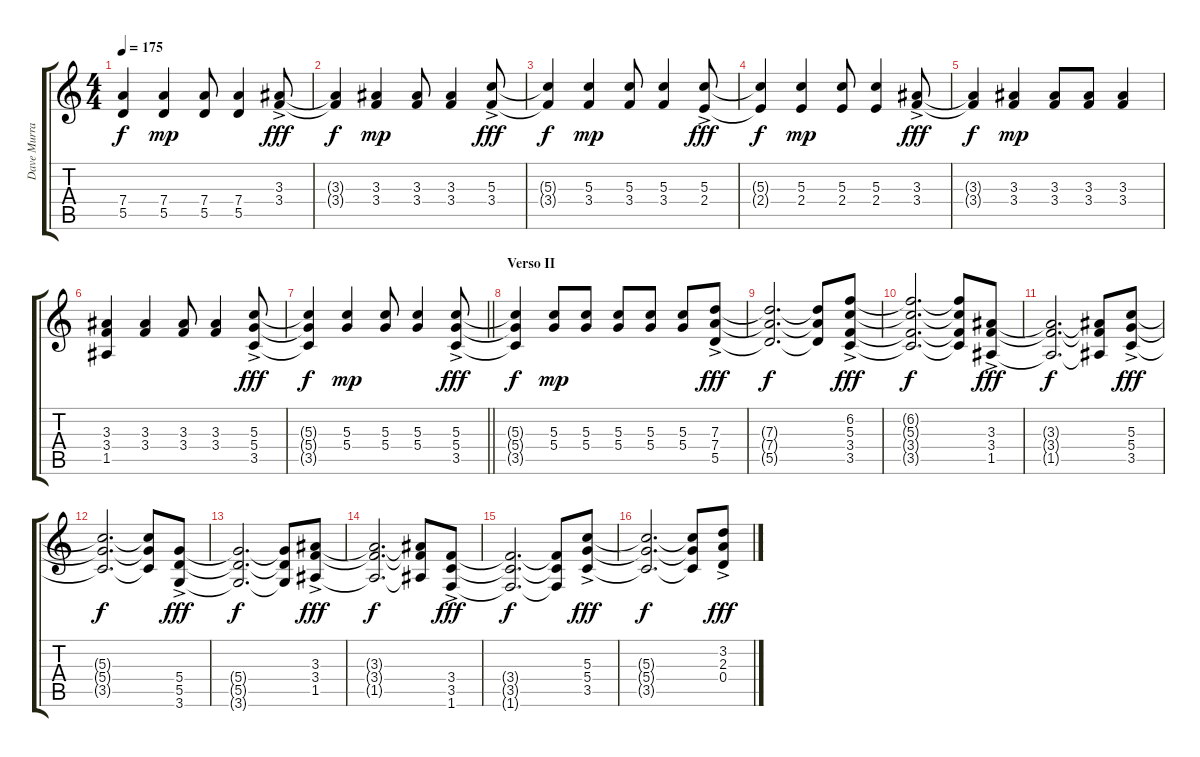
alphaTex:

\track ("Dave Murray" "Dave Murra") {instrument overdrivenguitar}
\staff {score tabs}
\tuning (E4 B3 G3 D3 A2 E2) {hide}
\ts (4 4)
\tempo 175
\clef g2
\ks c
(7.4{t} 5.5{t}).4{dy f} (7.4 5.5).4{dy mp} (7.4 5.5).8 (7.4 5.5).4 (3.3{ac} 3.4{ac}).8{dy fff} |
(3.3{t} 3.4{t}).4{dy f} (3.3 3.4).4{dy mp} (3.3 3.4).8 (3.3 3.4).4 (5.3{ac} 3.4{ac}).8{dy fff} |
(5.3{t} 3.4{t}).4{dy f} (5.3 3.4).4{dy mp} (5.3 3.4).8 (5.3 3.4).4 (5.3{ac} 2.4{ac}).8{dy fff} |
(5.3{t} 2.4{t}).4{dy f} (5.3 2.4).4{dy mp} (5.3 2.4).8 (5.3 2.4).4 (3.3{ac} 3.4{ac}).8{dy fff} |
(3.3{t} 3.4{t}).4{dy f} (3.3 3.4).4{dy mp} (3.3 3.4).8 (3.3 3.4).8 (3.3 3.4).4 |
(3.3 3.4 1.5).4 (3.3 3.4).4 (3.3 3.4).8 (3.3 3.4).4 (5.3{ac} 5.4{ac} 3.5{ac}).8{dy fff} |
\barLineRight lightlight
(5.3{t} 5.4{t} 3.5{t}).4{dy f} (5.3 5.4).4{dy mp} (5.3 5.4).8 (5.3 5.4).4 (5.3{ac} 5.4{ac} 3.5{ac}).8{dy fff} |
\section ("" "Verso II")
(5.3{t} 5.4{t} 3.5{t}).4{dy f} (5.3 5.4).8{dy mp} (5.3 5.4).8 (5.3 5.4).8 (5.3 5.4).8 (5.3 5.4).8 (7.3{ac} 7.4{ac} 5.5{ac}).8{dy fff} |
(7.3{t} 7.4{t} 5.5{t}).2{d dy f} (7.3{t} 7.4{t} 5.5{t}).8 (6.2{ac} 5.3{ac} 3.4{ac} 3.5{ac}).8{dy fff} |
(6.2{t} 5.3{t} 3.4{t} 3.5{t}).2{d dy f} (6.2{t} 5.3{t} 3.4{t} 3.5{t}).8 (3.3{ac} 3.4{ac} 1.5{ac}).8{dy fff} |
(3.3{t} 3.4{t} 1.5{t}).2{d dy f} (3.3{t} 3.4{t} 1.5{t}).8 (5.3{ac} 5.4{ac} 3.5{ac}).8{dy fff} |
(5.3{t} 5.4{t} 3.5{t}).2{d dy f} (5.3{t} 5.4{t} 3.5{t}).8 (5.4{ac} 5.5{ac} 3.6{ac}).8{dy fff} |
(5.4{t} 5.5{t} 3.6{t}).2{d dy f} (5.4{t} 5.5{t} 3.6{t}).8 (3.3{ac} 3.4{ac} 1.5{ac}).8{dy fff} |
(3.3{t} 3.4{t} 1.5{t}).2{d dy f} (3.3{t} 3.4{t} 1.5{t}).8 (3.4{ac} 3.5{ac} 1.6{ac}).8{dy fff} |
(3.4{t} 3.5{t} 1.6{t}).2{d dy f} (3.4{t} 3.5{t} 1.6{t}).8 (5.3{ac} 5.4{ac} 3.5{ac}).8{dy fff} |
(5.3{t} 5.4{t} 3.5{t}).2{d dy f} (5.3{t} 5.4{t} 3.5{t}).8 (3.2{ac} 2.3{ac} 0.4{ac}).8{dy fff}
